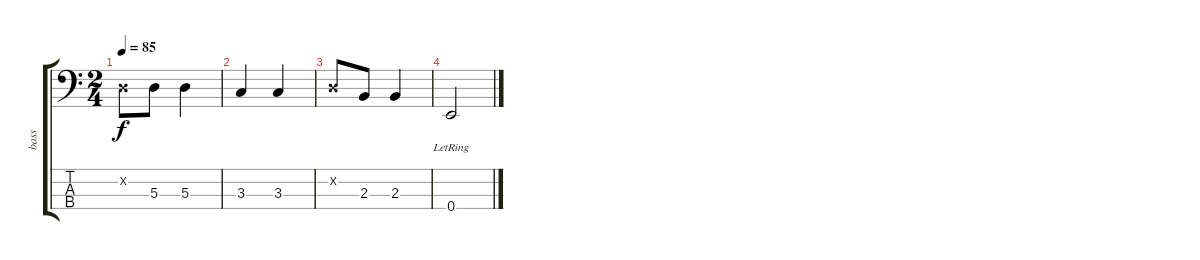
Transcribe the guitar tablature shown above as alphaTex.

\track ("bass" "bass") {instrument electricbassfinger}
\staff {score tabs}
\tuning (G2 D2 A1 E1) {hide}
\ts (2 4)
\tempo 85
\clef f4
\ks c
0.2{x}.8{dy f} 5.3.8 5.3.4 |
3.3.4 3.3.4 |
0.2{x}.8 2.3.8 2.3.4 |
0.4{lr}.2
